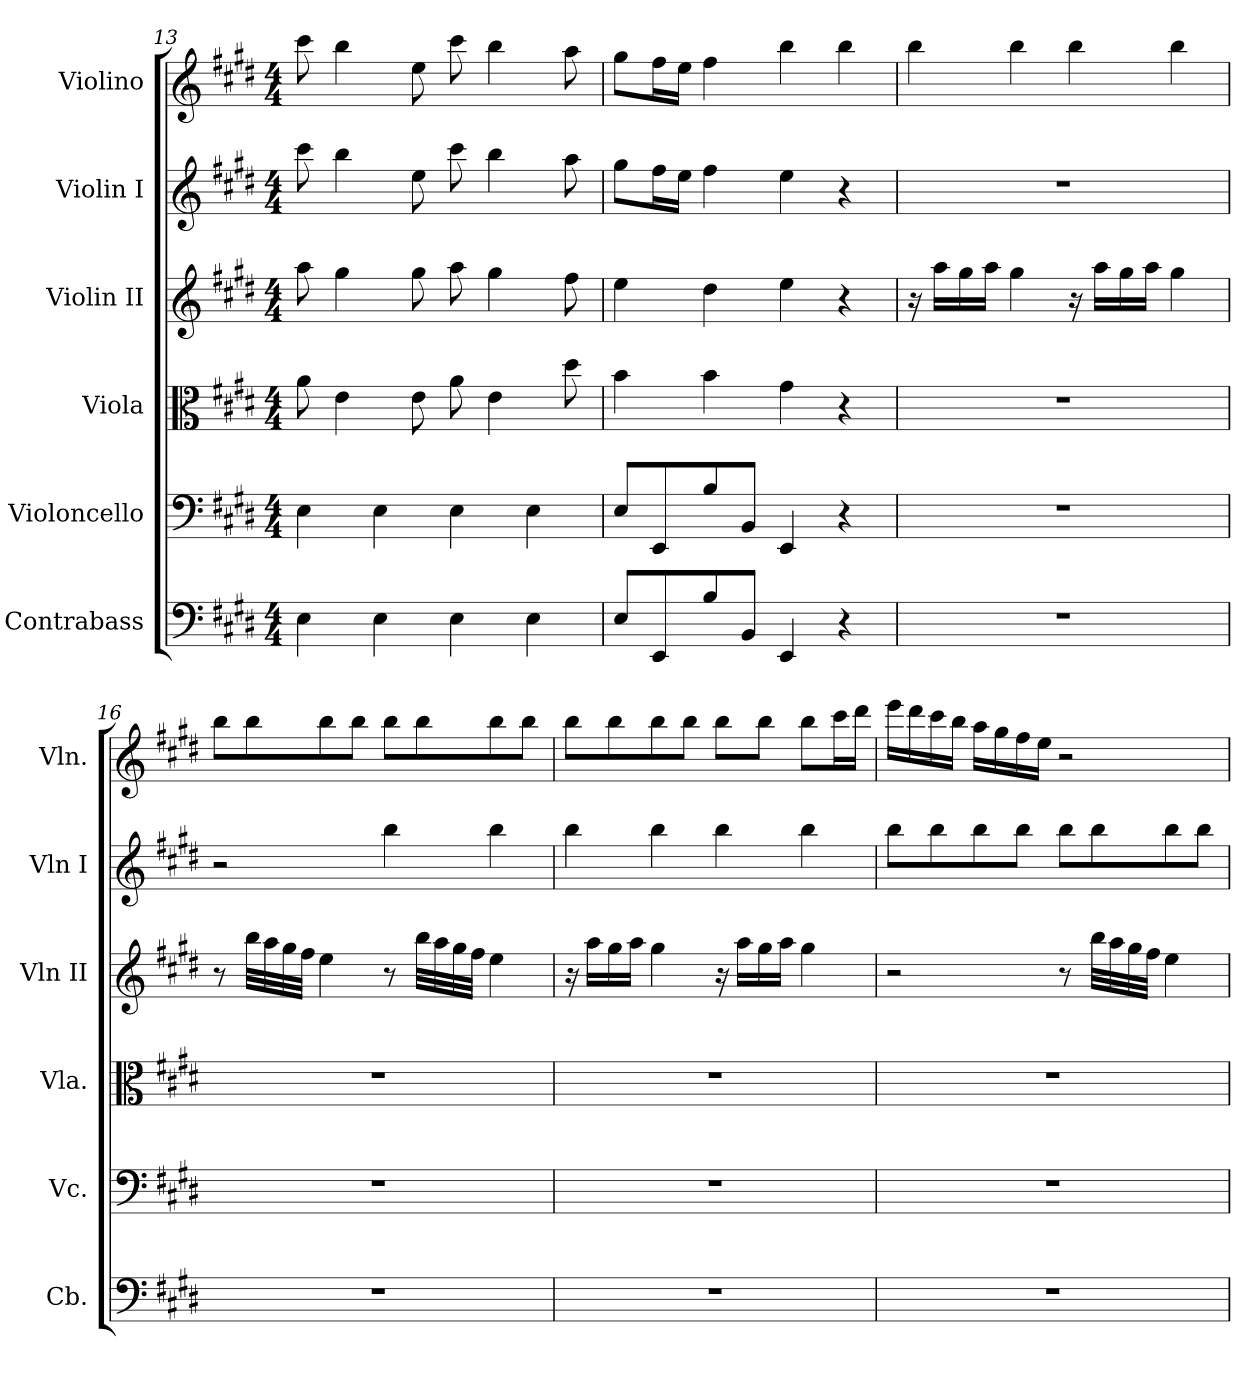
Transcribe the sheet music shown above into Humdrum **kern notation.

**kern	**kern	**kern	**kern	**kern	**kern
*part6	*part5	*part4	*part3	*part2	*part1
*staff6	*staff5	*staff4	*staff3	*staff2	*staff1
*I"Contrabass	*I"Violoncello	*I"Viola	*I"Violin II	*I"Violin I	*I"Violino
*I'Cb.	*I'Vc.	*I'Vla.	*I'Vln II	*I'Vln I	*I'Vln.
*clefF4	*clefF4	*clefC3	*clefG2	*clefG2	*clefG2
*ITrd7c12	*	*	*	*	*
*k[f#c#g#d#]	*k[f#c#g#d#]	*k[f#c#g#d#]	*k[f#c#g#d#]	*k[f#c#g#d#]	*k[f#c#g#d#]
*M4/4	*M4/4	*M4/4	*M4/4	*M4/4	*M4/4
=13	=13	=13	=13	=13	=13
4EE\	4E\	8a\	8aa\	8ccc#\	8ccc#\
.	.	4e\	4gg#\	4bb\	4bb\
4EE\	4E\	.	.	.	.
.	.	8e\	8gg#\	8ee\	8ee\
4EE\	4E\	8a\	8aa\	8ccc#\	8ccc#\
.	.	4e\	4gg#\	4bb\	4bb\
4EE\	4E\	.	.	.	.
.	.	8dd#\	8ff#\	8aa\	8aa\
=14	=14	=14	=14	=14	=14
8EE/L	8E/L	4b\	4ee\	8gg#\L	8gg#\L
8EEE/	8EE/	.	.	16ff#\L	16ff#\L
.	.	.	.	16ee\JJ	16ee\JJ
8BB/	8B/	4b\	4dd#\	4ff#\	4ff#\
8BBB/J	8BB/J	.	.	.	.
4EEE/	4EE/	4g#\	4ee\	4ee\	4bb\
*	*	*	*	*	*MM91
4r	4r	4r	4r	4r	4bb\
=15	=15	=15	=15	=15	=15
1r	1r	1r	16r	1r	4bb\
.	.	.	16aa\LL	.	.
.	.	.	16gg#\	.	.
.	.	.	16aa\JJ	.	.
.	.	.	4gg#\	.	4bb\
.	.	.	16r	.	4bb\
.	.	.	16aa\LL	.	.
.	.	.	16gg#\	.	.
.	.	.	16aa\JJ	.	.
.	.	.	4gg#\	.	4bb\
!!LO:PB:g=z
=16	=16	=16	=16	=16	=16
1r	1r	1r	8r	2r	8bb\L
.	.	.	32bb\LLL	.	8bb\
.	.	.	32aa\	.	.
.	.	.	32gg#\	.	.
.	.	.	32ff#\JJJ	.	.
.	.	.	4ee\	.	8bb\
.	.	.	.	.	8bb\J
.	.	.	8r	4bb\	8bb\L
.	.	.	32bb\LLL	.	8bb\
.	.	.	32aa\	.	.
.	.	.	32gg#\	.	.
.	.	.	32ff#\JJJ	.	.
.	.	.	4ee\	4bb\	8bb\
.	.	.	.	.	8bb\J
=17	=17	=17	=17	=17	=17
1r	1r	1r	16r	4bb\	8bb\L
.	.	.	16aa\LL	.	.
.	.	.	16gg#\	.	8bb\
.	.	.	16aa\JJ	.	.
.	.	.	4gg#\	4bb\	8bb\
.	.	.	.	.	8bb\J
.	.	.	16r	4bb\	8bb\L
.	.	.	16aa\LL	.	.
.	.	.	16gg#\	.	8bb\J
.	.	.	16aa\JJ	.	.
.	.	.	4gg#\	4bb\	8bb\L
.	.	.	.	.	16ccc#\L
.	.	.	.	.	16ddd#\JJ
!!LO:LB:g=z
=18	=18	=18	=18	=18	=18
1r	1r	1r	2r	8bb\L	16eee\LL
.	.	.	.	.	16ddd#\
.	.	.	.	8bb\	16ccc#\
.	.	.	.	.	16bb\JJ
.	.	.	.	8bb\	16aa\LL
.	.	.	.	.	16gg#\
.	.	.	.	8bb\J	16ff#\
.	.	.	.	.	16ee\JJ
.	.	.	8r	8bb\L	2r
.	.	.	32bb\LLL	8bb\	.
.	.	.	32aa\	.	.
.	.	.	32gg#\	.	.
.	.	.	32ff#\JJJ	.	.
.	.	.	4ee\	8bb\	.
.	.	.	.	8bb\J	.
=	=	=	=	=	=
*-	*-	*-	*-	*-	*-
